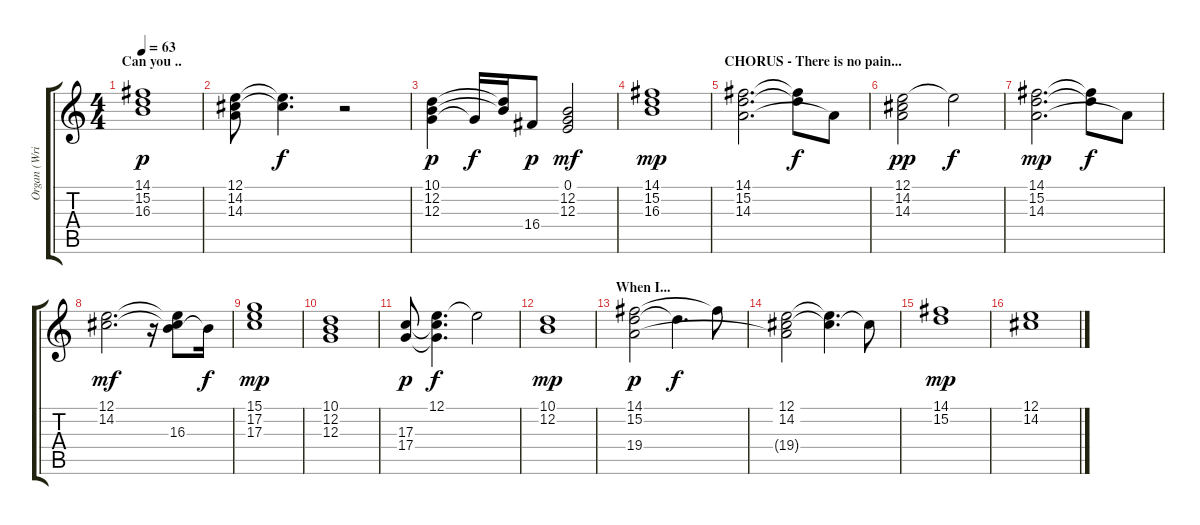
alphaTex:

\track ("Organ (Wright)" "Organ (Wri") {instrument rockorgan}
\staff {score tabs}
\tuning (E4 B3 G3 D3 A2 E2) {hide}
\ts (4 4)
\section ("" "Can you ..")
\tempo 63
\clef g2
\ks c
(14.1 15.2 16.3).1{dy p} |
(12.1 14.2 14.3).8 (12.1{t} 14.2{t}).4{d dy f} r.2 |
(10.1 12.2 12.3).4{dy p} 12.3{t}.16{dy f} (10.1{t} 12.2{t}).16 16.4.8{dy p} (0.1 12.2 12.3).2{dy mf} |
(14.1 15.2 16.3).1{dy mp} |
\section ("" "CHORUS - There is no pain...")
(14.1 15.2 14.3).2{d} (14.1{t} 15.2{t}).8{dy f} 14.3{t}.8 |
(12.1 14.2 14.3).2{dy pp} 12.1{t}.2{dy f} |
(14.1 15.2 14.3).2{d dy mp} (14.1{t} 15.2{t}).8{dy f} 14.3{t}.8 |
(12.1 14.2).2{d dy mf} r.16 (12.1{t} 14.2{t} 16.3).8 16.3{t}.16{dy f} |
(15.1 17.2 17.3).1{dy mp} |
(10.1 12.2 12.3).1 |
(17.3 17.4).8{dy p} (12.1 17.3{t} 17.4{t}).4{d dy f} 12.1{t}.2 |
(10.1 12.2).1{dy mp} |
\section ("" "When I...")
(14.1 15.2 19.4).2{dy p} 15.2{t}.4{d dy f} 14.1{t}.8 |
(12.1 14.2 19.4{t}).2 (12.1{t} 14.2{t}).4{d} 14.2{t}.8 |
(14.1 15.2).1{dy mp} |
(12.1 14.2).1
